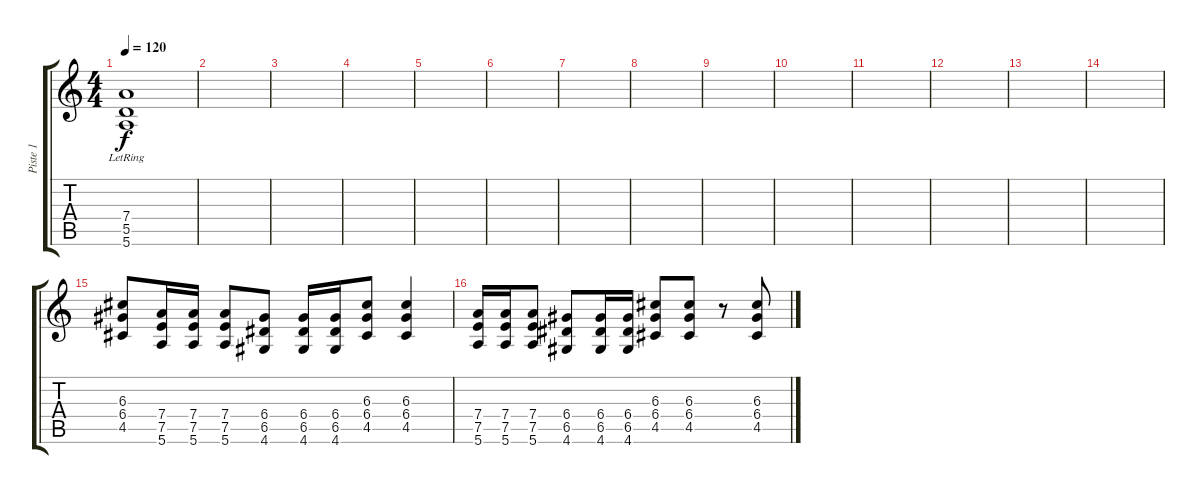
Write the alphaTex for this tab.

\track ("Piste 1" "Piste 1") {instrument distortionguitar}
\staff {score tabs}
\tuning (E4 B3 G3 D3 A2 E2) {hide}
\ts (4 4)
\tempo 120
\clef g2
\ks c
(7.4 5.5{lr} 5.6).1{dy f} |
|
|
|
|
|
|
|
|
|
|
|
|
|
(6.3 6.4 4.5).8 (7.4 7.5 5.6).16 (7.4 7.5 5.6).16 (7.4 7.5 5.6).8 (6.4 6.5 4.6).8 (6.4 6.5 4.6).16 (6.4 6.5 4.6).16 (6.3 6.4 4.5).8 (6.3 6.4 4.5).4 |
(7.4 7.5 5.6).16 (7.4 7.5 5.6).16 (7.4 7.5 5.6).8 (6.4 6.5 4.6).8 (6.4 6.5 4.6).16 (6.4 6.5 4.6).16 (6.3 6.4 4.5).8 (6.3 6.4 4.5).8 r.8 (6.3 6.4 4.5).8
